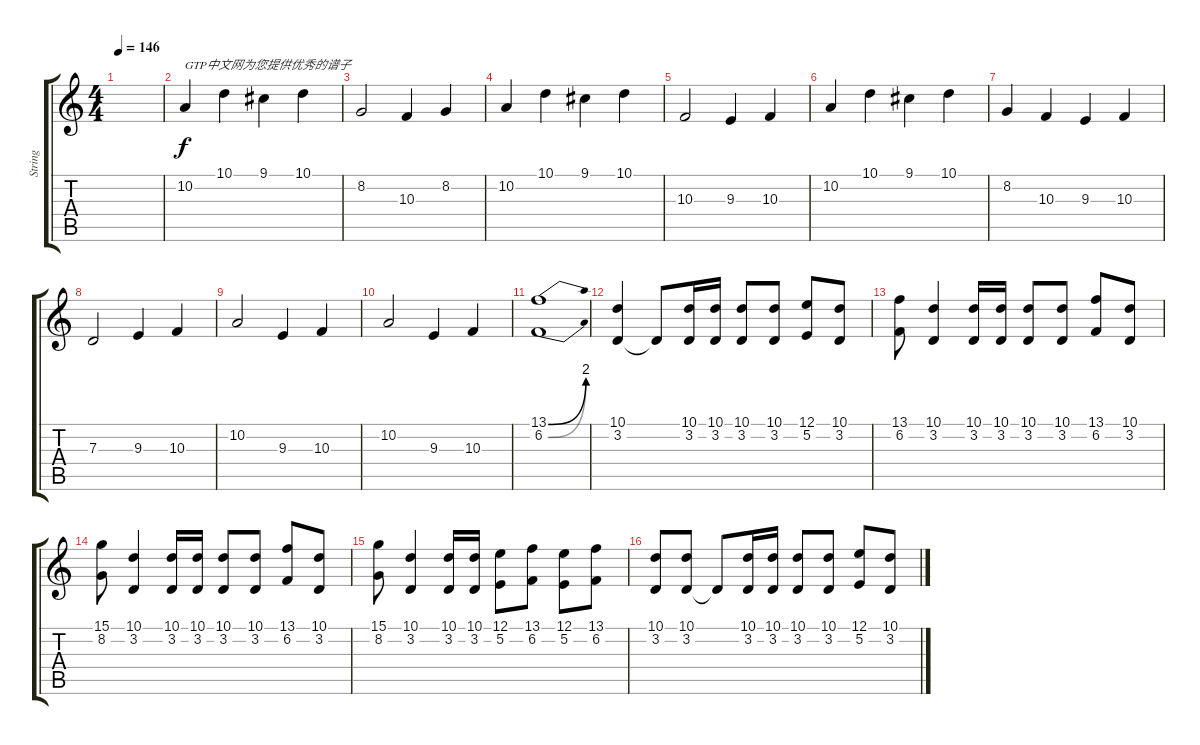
\track ("String" "String") {instrument stringensemble1}
\staff {score tabs}
\tuning (E4 B3 G3 D3 A2 E2) {hide}
\ts (4 4)
\tempo 146
\clef g2
\ks c
|
10.2.4{txt "GTP中文网为您提供优秀的谱子"} 10.1.4 9.1.4 10.1.4 |
8.2.2 10.3.4 8.2.4 |
10.2.4 10.1.4 9.1.4 10.1.4 |
10.3.2 9.3.4 10.3.4 |
10.2.4 10.1.4 9.1.4 10.1.4 |
8.2.4 10.3.4 9.3.4 10.3.4 |
7.3.2 9.3.4 10.3.4 |
10.2.2 9.3.4 10.3.4 |
10.2.2 9.3.4 10.3.4 |
(13.1{be (bend 0 0 60 8)} 6.2{be (bend 0 0 60 8)}).1 |
(10.1 3.2).4 3.2{t}.8 (10.1 3.2).16 (10.1 3.2).16 (10.1 3.2).8 (10.1 3.2).8 (12.1 5.2).8 (10.1 3.2).8 |
(13.1 6.2).8 (10.1 3.2).4 (10.1 3.2).16 (10.1 3.2).16 (10.1 3.2).8 (10.1 3.2).8 (13.1 6.2).8 (10.1 3.2).8 |
(15.1 8.2).8 (10.1 3.2).4 (10.1 3.2).16 (10.1 3.2).16 (10.1 3.2).8 (10.1 3.2).8 (13.1 6.2).8 (10.1 3.2).8 |
(15.1 8.2).8 (10.1 3.2).4 (10.1 3.2).16 (10.1 3.2).16 (12.1 5.2).8 (13.1 6.2).8 (12.1 5.2).8 (13.1 6.2).8 |
(10.1 3.2).8 (10.1 3.2).8 3.2{t}.8 (10.1 3.2).16 (10.1 3.2).16 (10.1 3.2).8 (10.1 3.2).8 (12.1 5.2).8 (10.1 3.2).8
